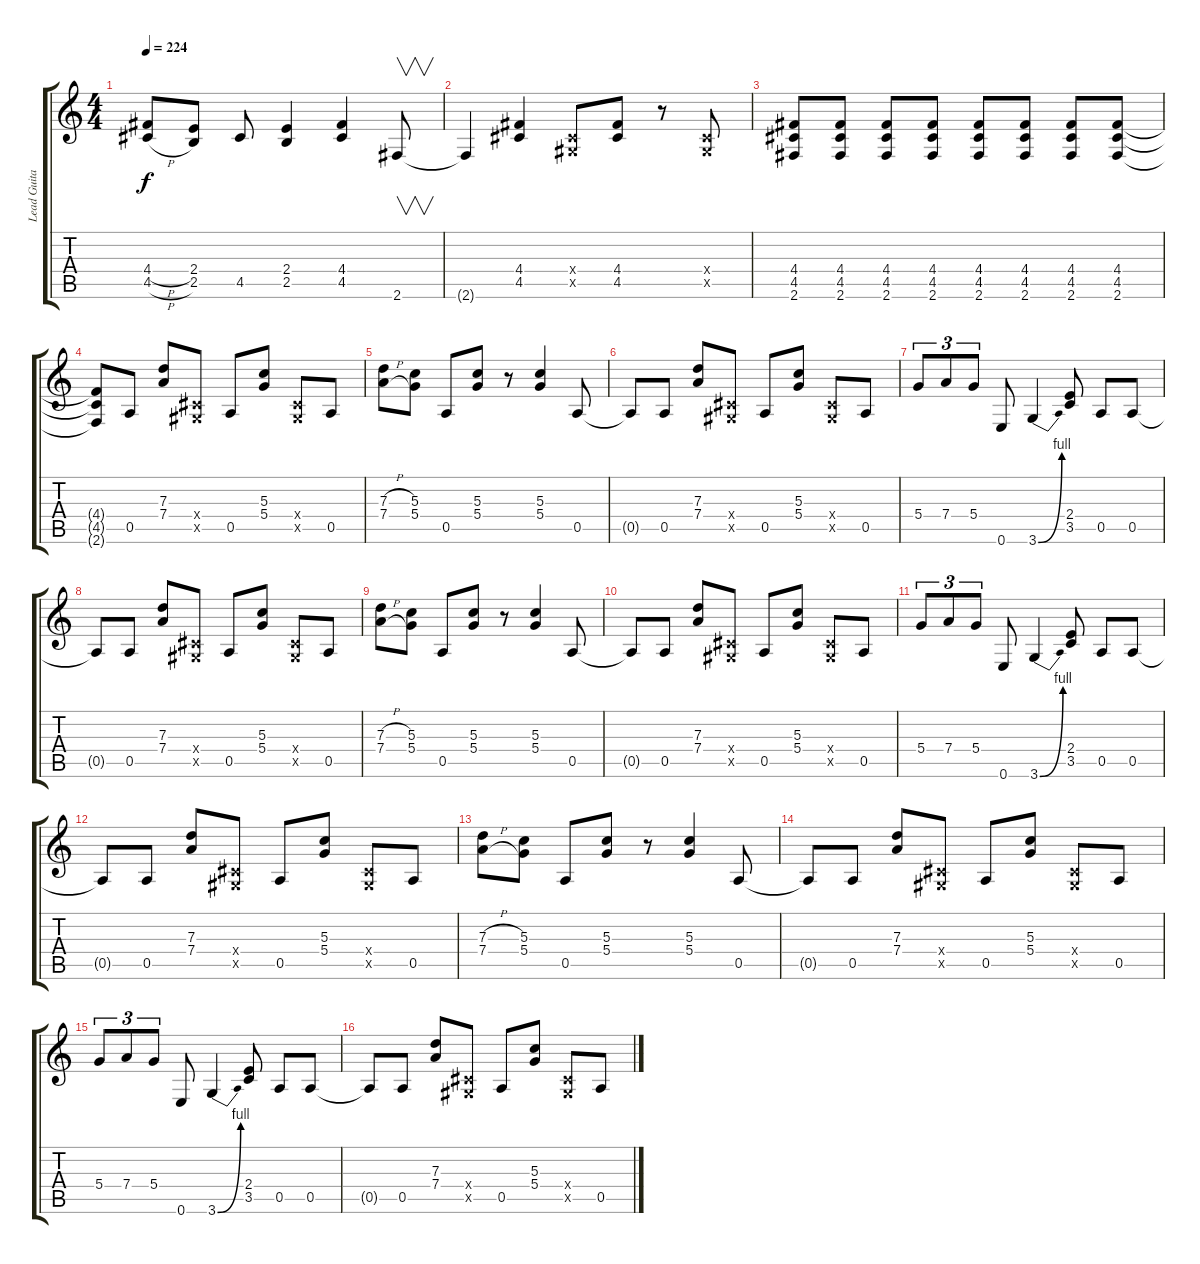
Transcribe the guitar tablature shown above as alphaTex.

\track ("Lead Guitar" "Lead Guita") {instrument distortionguitar}
\staff {score tabs}
\tuning (E4 B3 G3 D3 A2 E2) {hide}
\ts (4 4)
\tempo 224
\clef g2
\ks c
(4.4{h} 4.5{h}).8{dy f} (2.4 2.5).8 4.5.8 (2.4 2.5).4 (4.4 4.5).4 2.6.8{v} |
2.6{t}.4 (4.4 4.5).4 (-1.4{x} -1.5{x}).8 (4.4 4.5).8 r.8 (-1.4{x} -1.5{x}).8 |
(4.4 4.5 2.6).8 (4.4 4.5 2.6).8 (4.4 4.5 2.6).8 (4.4 4.5 2.6).8 (4.4 4.5 2.6).8 (4.4 4.5 2.6).8 (4.4 4.5 2.6).8 (4.4 4.5 2.6).8 |
(4.4{t} 4.5{t} 2.6{t}).8 0.5.8 (7.3 7.4).8 (-1.4{x} -1.5{x}).8 0.5.8 (5.3 5.4).8 (-1.4{x} -1.5{x}).8 0.5.8 |
(7.3{h} 7.4{h}).8 (5.3 5.4).8 0.5.8 (5.3 5.4).8 r.8 (5.3 5.4).4 0.5.8 |
0.5{t}.8 0.5.8 (7.3 7.4).8 (-1.4{x} -1.5{x}).8 0.5.8 (5.3 5.4).8 (-1.4{x} -1.5{x}).8 0.5.8 |
5.4.8{tu (3 2)} 7.4.8{tu (3 2)} 5.4.8{tu (3 2)} 0.6.8 3.6{be (bend 0 0 60 4)}.4 (2.4 3.5).8 0.5.8 0.5.8 |
0.5{t}.8 0.5.8 (7.3 7.4).8 (-1.4{x} -1.5{x}).8 0.5.8 (5.3 5.4).8 (-1.4{x} -1.5{x}).8 0.5.8 |
(7.3{h} 7.4{h}).8 (5.3 5.4).8 0.5.8 (5.3 5.4).8 r.8 (5.3 5.4).4 0.5.8 |
0.5{t}.8 0.5.8 (7.3 7.4).8 (-1.4{x} -1.5{x}).8 0.5.8 (5.3 5.4).8 (-1.4{x} -1.5{x}).8 0.5.8 |
5.4.8{tu (3 2)} 7.4.8{tu (3 2)} 5.4.8{tu (3 2)} 0.6.8 3.6{be (bend 0 0 60 4)}.4 (2.4 3.5).8 0.5.8 0.5.8 |
0.5{t}.8 0.5.8 (7.3 7.4).8 (-1.4{x} -1.5{x}).8 0.5.8 (5.3 5.4).8 (-1.4{x} -1.5{x}).8 0.5.8 |
(7.3{h} 7.4{h}).8 (5.3 5.4).8 0.5.8 (5.3 5.4).8 r.8 (5.3 5.4).4 0.5.8 |
0.5{t}.8 0.5.8 (7.3 7.4).8 (-1.4{x} -1.5{x}).8 0.5.8 (5.3 5.4).8 (-1.4{x} -1.5{x}).8 0.5.8 |
5.4.8{tu (3 2)} 7.4.8{tu (3 2)} 5.4.8{tu (3 2)} 0.6.8 3.6{be (bend 0 0 60 4)}.4 (2.4 3.5).8 0.5.8 0.5.8 |
0.5{t}.8 0.5.8 (7.3 7.4).8 (-1.4{x} -1.5{x}).8 0.5.8 (5.3 5.4).8 (-1.4{x} -1.5{x}).8 0.5.8
